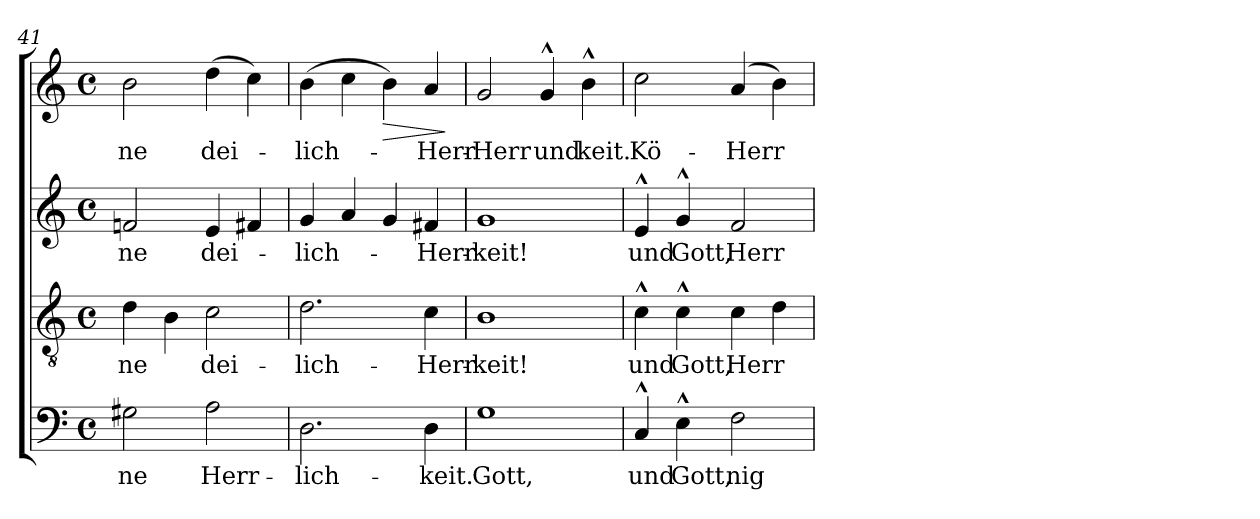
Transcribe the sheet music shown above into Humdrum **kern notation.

**kern	**text	**kern	**text	**kern	**text	**kern	**text	**dynam
*part1	*part1	*part1	*part1	*part1	*part1	*part1	*part1	*part1
*staff4	*staff4	*staff3	*staff3	*staff2	*staff2	*staff1	*staff1	*staff1/2/3/4
*clefF4	*	*clefGv2	*	*clefG2	*	*clefG2	*	*
*k[]	*	*k[]	*	*k[]	*	*k[]	*	*
*C:	*	*C:	*	*C:	*	*C:	*	*
*M4/4	*	*M4/4	*	*M4/4	*	*M4/4	*	*
*met(c)	*	*met(c)	*	*met(c)	*	*met(c)	*	*
=41	=41	=41	=41	=41	=41	=41	=41	=41
!	!LO:LY:b	!	!LO:LY:b	!	!LO:LY:b	!	!LO:LY:b	!
2G#X\	-ne	4d\	-ne	2fn/	-ne	2b\	-ne	.
.	.	4B\	.	.	.	.	.	.
!	!LO:LY:b	!	!LO:LY:b	!	!LO:LY:b	!	!LO:LY:b	!
2A\	Herr-	2c\	dei-	4e/	dei-	(>4dd\	dei-	.
.	.	.	.	4f#X/	.	4cc\)	.	.
=42	=42	=42	=42	=42	=42	=42	=42	=42
!	!LO:LY:b	!	!LO:LY:b	!	!LO:LY:b	!	!LO:LY:b	!
2.D\	-lich-	2.d\	-lich-	4g/	-lich-	(>4b\	-lich-	.
.	.	.	.	4a/	.	4cc\	.	.
!	!	!	!	!	!	!	!	!LO:HP:b
.	.	.	.	4g/	.	4b\)	.	>
!	!LO:LY:b	!	!LO:LY:b	!	!LO:LY:b	!	!LO:LY:b	!
4D\	-keit.	4c\	-Herr-	4f#X/	-Herr-	4a/	-Herr-	.
.	.	.	.	.	.	.	.	]
=43	=43	=43	=43	=43	=43	=43	=43	=43
!	!LO:LY:b	!	!LO:LY:b	!	!LO:LY:b	!	!LO:LY:b	!
1G	Gott,	1B	keit!	1g	keit!	2g/	Herr	.
!	!	!	!	!	!	!	!LO:LY:b	!
.	.	.	.	.	.	4g^^>/	und	.
!	!	!	!	!	!	!	!LO:LY:b	!
.	.	.	.	.	.	4b^^>\	keit.	.
=44	=44	=44	=44	=44	=44	=44	=44	=44
!	!LO:LY:b	!	!LO:LY:b	!	!LO:LY:b	!	!LO:LY:b	!
4C^^>/	und	4c^^>\	und	4e^^>/	und	2cc\	Kö-	.
!	!LO:LY:b	!	!LO:LY:b	!	!LO:LY:b	!	!	!
4E^^>\	Gott,	4c^^>\	Gott,	4g^^>/	Gott,	.	.	.
!	!LO:LY:b	!	!LO:LY:b	!	!LO:LY:b	!	!LO:LY:b	!
2F\	nig	4c\	Herr	2f/	Herr	(4a/	-Herr	.
.	.	4d\	.	.	.	4b\)	.	.
=	=	=	=	=	=	=	=	=
*-	*-	*-	*-	*-	*-	*-	*-	*-
